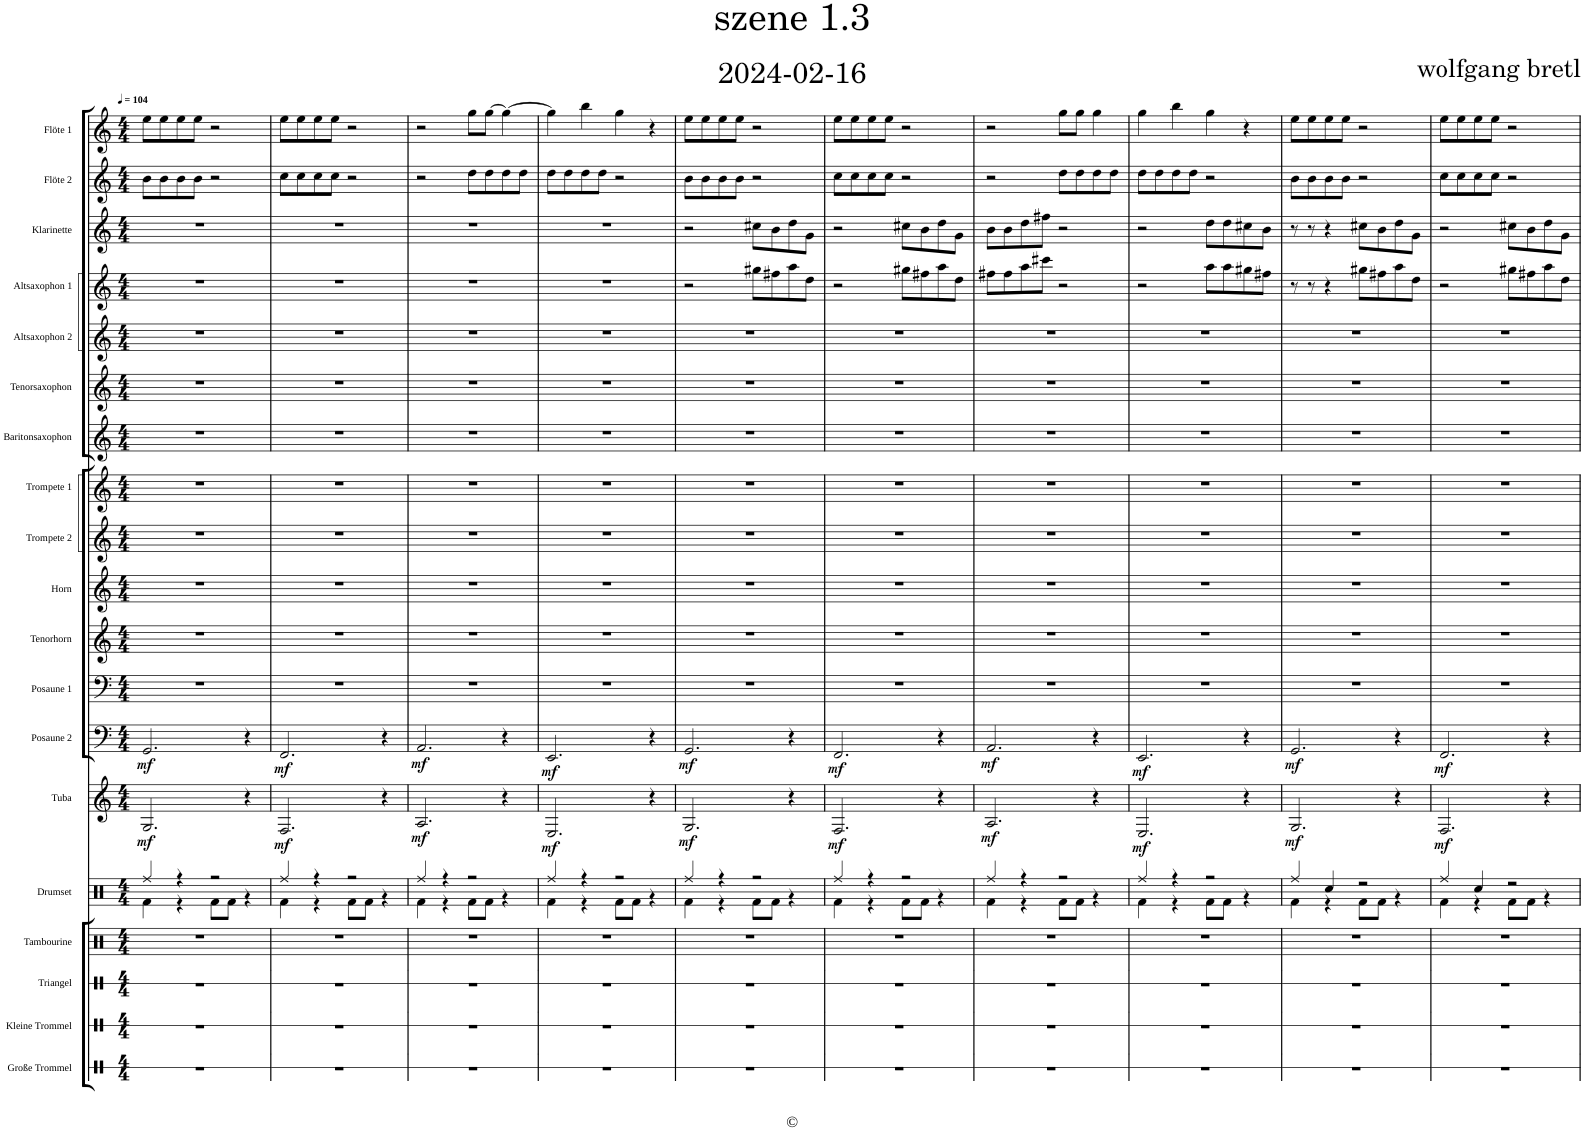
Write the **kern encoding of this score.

**kern	**kern	**kern	**kern	**kern	**kern	**dynam	**kern	**dynam	**kern	**kern	**kern	**kern	**kern	**kern	**kern	**kern	**kern	**kern	**kern	**kern
*part19	*part18	*part17	*part16	*part15	*part14	*part14	*part13	*part13	*part12	*part11	*part10	*part9	*part8	*part7	*part6	*part5	*part4	*part3	*part2	*part1
*staff19	*staff18	*staff17	*staff16	*staff15	*staff14	*staff14	*staff13	*staff13	*staff12	*staff11	*staff10	*staff9	*staff8	*staff7	*staff6	*staff5	*staff4	*staff3	*staff2	*staff1
*I"Große Trommel	*I"Kleine Trommel	*I"Triangel	*I"Tambourine	*I"Drumset	*I"Tuba	*	*I"Posaune 2	*	*I"Posaune 1	*I"Tenorhorn	*I"Horn	*I"Trompete 2	*I"Trompete 1	*I"Baritonsaxophon	*I"Tenorsaxophon	*I"Altsaxophon 2	*I"Altsaxophon 1	*I"Klarinette	*I"Flöte 2	*I"Flöte 1
*I'Gr. Tr.	*I'Kl. Tr.	*I'Trgl.	*I'Tamb.	*I'D. Set	*I'Tub.	*	*I'Pos. 2	*	*I'Pos 1	*I'Thrn.	*I'Horn	*I'Trp. 2	*I'Trp. 1	*I'Barsax.	*I'Tensax.	*I'Altsax. 2	*I'Altsax. 1	*I'Klar.	*I'Fl. 2	*I'Fl. 1
*stria1	*stria1	*stria1	*	*	*	*	*	*	*	*	*	*	*	*	*	*	*	*	*	*
*clefX	*clefX	*clefX	*clefX	*clefX	*clefG2	*	*clefF4	*	*clefF4	*clefG2	*clefG2	*clefG2	*clefG2	*clefG2	*clefG2	*clefG2	*clefG2	*clefG2	*clefG2	*clefG2
*	*	*	*	*	*	*	*	*	*	*Trd8c14	*Trd4c7	*Trd1c2	*Trd1c2	*Trd12c21	*Trd8c14	*Trd5c9	*Trd5c9	*Trd1c2	*	*
*k[]	*k[]	*k[]	*k[]	*k[]	*k[]	*	*k[]	*	*k[]	*k[]	*k[]	*k[]	*k[]	*k[]	*k[]	*k[]	*k[]	*k[]	*k[]	*k[]
*M4/4	*M4/4	*M4/4	*M4/4	*M4/4	*M4/4	*	*M4/4	*	*M4/4	*M4/4	*M4/4	*M4/4	*M4/4	*M4/4	*M4/4	*M4/4	*M4/4	*M4/4	*M4/4	*M4/4
*MM104	*MM104	*MM104	*MM104	*MM104	*MM104	*	*MM104	*	*MM104	*MM104	*MM104	*MM104	*MM104	*MM104	*MM104	*MM104	*MM104	*MM104	*MM104	*MM104
=1	=1	=1	=1	=1	=1	=1	=1	=1	=1	=1	=1	=1	=1	=1	=1	=1	=1	=1	=1	=1
*	*	*	*	*^	*	*	*	*	*	*	*	*	*	*	*	*	*	*	*	*
!	!	!	!	!	!	!	!LO:DY:b	!	!LO:DY:b	!	!	!	!	!	!	!	!	!	!	!	!
1r	1r	1r	1r	4Rff/	4Rf\	2.G/	mf	2.GG/	mf	1r	1r	1r	1r	1r	1r	1r	1r	1r	1r	8b\L	8ee\L
.	.	.	.	.	.	.	.	.	.	.	.	.	.	.	.	.	.	.	.	8b\	8ee\
.	.	.	.	4r	4r	.	.	.	.	.	.	.	.	.	.	.	.	.	.	8b\	8ee\
.	.	.	.	.	.	.	.	.	.	.	.	.	.	.	.	.	.	.	.	8b\J	8ee\J
.	.	.	.	2r	8Rf\L	.	.	.	.	.	.	.	.	.	.	.	.	.	.	2r	2r
.	.	.	.	.	8Rf\J	.	.	.	.	.	.	.	.	.	.	.	.	.	.	.	.
.	.	.	.	.	4r	4r	.	4r	.	.	.	.	.	.	.	.	.	.	.	.	.
=2	=2	=2	=2	=2	=2	=2	=2	=2	=2	=2	=2	=2	=2	=2	=2	=2	=2	=2	=2	=2	=2
!	!	!	!	!	!	!	!LO:DY:b	!	!LO:DY:b	!	!	!	!	!	!	!	!	!	!	!	!
1r	1r	1r	1r	4Rff/	4Rf\	2.F/	mf	2.FF/	mf	1r	1r	1r	1r	1r	1r	1r	1r	1r	1r	8cc\L	8ee\L
.	.	.	.	.	.	.	.	.	.	.	.	.	.	.	.	.	.	.	.	8cc\	8ee\
.	.	.	.	4r	4r	.	.	.	.	.	.	.	.	.	.	.	.	.	.	8cc\	8ee\
.	.	.	.	.	.	.	.	.	.	.	.	.	.	.	.	.	.	.	.	8cc\J	8ee\J
.	.	.	.	2r	8Rf\L	.	.	.	.	.	.	.	.	.	.	.	.	.	.	2r	2r
.	.	.	.	.	8Rf\J	.	.	.	.	.	.	.	.	.	.	.	.	.	.	.	.
.	.	.	.	.	4r	4r	.	4r	.	.	.	.	.	.	.	.	.	.	.	.	.
=3	=3	=3	=3	=3	=3	=3	=3	=3	=3	=3	=3	=3	=3	=3	=3	=3	=3	=3	=3	=3	=3
!	!	!	!	!	!	!	!LO:DY:b	!	!LO:DY:b	!	!	!	!	!	!	!	!	!	!	!	!
1r	1r	1r	1r	4Rff/	4Rf\	2.A/	mf	2.AA/	mf	1r	1r	1r	1r	1r	1r	1r	1r	1r	1r	2r	2r
.	.	.	.	4r	4r	.	.	.	.	.	.	.	.	.	.	.	.	.	.	.	.
.	.	.	.	2r	8Rf\L	.	.	.	.	.	.	.	.	.	.	.	.	.	.	8dd\L	8gg\L
.	.	.	.	.	8Rf\J	.	.	.	.	.	.	.	.	.	.	.	.	.	.	8dd\	[8gg\J
.	.	.	.	.	4r	4r	.	4r	.	.	.	.	.	.	.	.	.	.	.	8dd\	4gg\_
.	.	.	.	.	.	.	.	.	.	.	.	.	.	.	.	.	.	.	.	8dd\J	.
=4	=4	=4	=4	=4	=4	=4	=4	=4	=4	=4	=4	=4	=4	=4	=4	=4	=4	=4	=4	=4	=4
!	!	!	!	!	!	!	!LO:DY:b	!	!LO:DY:b	!	!	!	!	!	!	!	!	!	!	!	!
1r	1r	1r	1r	4Rff/	4Rf\	2.E/	mf	2.EE/	mf	1r	1r	1r	1r	1r	1r	1r	1r	1r	1r	8dd\L	4gg\]
.	.	.	.	.	.	.	.	.	.	.	.	.	.	.	.	.	.	.	.	8dd\	.
.	.	.	.	4r	4r	.	.	.	.	.	.	.	.	.	.	.	.	.	.	8dd\	4bb\
.	.	.	.	.	.	.	.	.	.	.	.	.	.	.	.	.	.	.	.	8dd\J	.
.	.	.	.	2r	8Rf\L	.	.	.	.	.	.	.	.	.	.	.	.	.	.	2r	4gg\
.	.	.	.	.	8Rf\J	.	.	.	.	.	.	.	.	.	.	.	.	.	.	.	.
.	.	.	.	.	4r	4r	.	4r	.	.	.	.	.	.	.	.	.	.	.	.	4r
=5	=5	=5	=5	=5	=5	=5	=5	=5	=5	=5	=5	=5	=5	=5	=5	=5	=5	=5	=5	=5	=5
!	!	!	!	!	!	!	!LO:DY:b	!	!LO:DY:b	!	!	!	!	!	!	!	!	!	!	!	!
1r	1r	1r	1r	4Rff/	4Rf\	2.G/	mf	2.GG/	mf	1r	1r	1r	1r	1r	1r	1r	1r	2r	2r	8b\L	8ee\L
.	.	.	.	.	.	.	.	.	.	.	.	.	.	.	.	.	.	.	.	8b\	8ee\
.	.	.	.	4r	4r	.	.	.	.	.	.	.	.	.	.	.	.	.	.	8b\	8ee\
.	.	.	.	.	.	.	.	.	.	.	.	.	.	.	.	.	.	.	.	8b\J	8ee\J
.	.	.	.	2r	8Rf\L	.	.	.	.	.	.	.	.	.	.	.	.	8gg#X\L	8cc#X\L	2r	2r
.	.	.	.	.	8Rf\J	.	.	.	.	.	.	.	.	.	.	.	.	8ff#X\	8b\	.	.
.	.	.	.	.	4r	4r	.	4r	.	.	.	.	.	.	.	.	.	8aa\	8dd\	.	.
.	.	.	.	.	.	.	.	.	.	.	.	.	.	.	.	.	.	8dd\J	8g\J	.	.
=6	=6	=6	=6	=6	=6	=6	=6	=6	=6	=6	=6	=6	=6	=6	=6	=6	=6	=6	=6	=6	=6
!	!	!	!	!	!	!	!LO:DY:b	!	!LO:DY:b	!	!	!	!	!	!	!	!	!	!	!	!
1r	1r	1r	1r	4Rff/	4Rf\	2.F/	mf	2.FF/	mf	1r	1r	1r	1r	1r	1r	1r	1r	2r	2r	8cc\L	8ee\L
.	.	.	.	.	.	.	.	.	.	.	.	.	.	.	.	.	.	.	.	8cc\	8ee\
.	.	.	.	4r	4r	.	.	.	.	.	.	.	.	.	.	.	.	.	.	8cc\	8ee\
.	.	.	.	.	.	.	.	.	.	.	.	.	.	.	.	.	.	.	.	8cc\J	8ee\J
.	.	.	.	2r	8Rf\L	.	.	.	.	.	.	.	.	.	.	.	.	8gg#X\L	8cc#X\L	2r	2r
.	.	.	.	.	8Rf\J	.	.	.	.	.	.	.	.	.	.	.	.	8ff#X\	8b\	.	.
.	.	.	.	.	4r	4r	.	4r	.	.	.	.	.	.	.	.	.	8aa\	8dd\	.	.
.	.	.	.	.	.	.	.	.	.	.	.	.	.	.	.	.	.	8dd\J	8g\J	.	.
=7	=7	=7	=7	=7	=7	=7	=7	=7	=7	=7	=7	=7	=7	=7	=7	=7	=7	=7	=7	=7	=7
!	!	!	!	!	!	!	!LO:DY:b	!	!LO:DY:b	!	!	!	!	!	!	!	!	!	!	!	!
1r	1r	1r	1r	4Rff/	4Rf\	2.A/	mf	2.AA/	mf	1r	1r	1r	1r	1r	1r	1r	1r	8ff#X\L	8b\L	2r	2r
.	.	.	.	.	.	.	.	.	.	.	.	.	.	.	.	.	.	8ff#\	8b\	.	.
.	.	.	.	4r	4r	.	.	.	.	.	.	.	.	.	.	.	.	8aa\	8dd\	.	.
.	.	.	.	.	.	.	.	.	.	.	.	.	.	.	.	.	.	8ccc#X\J	8ff#X\J	.	.
.	.	.	.	2r	8Rf\L	.	.	.	.	.	.	.	.	.	.	.	.	2r	2r	8dd\L	8gg\L
.	.	.	.	.	8Rf\J	.	.	.	.	.	.	.	.	.	.	.	.	.	.	8dd\	8gg\J
.	.	.	.	.	4r	4r	.	4r	.	.	.	.	.	.	.	.	.	.	.	8dd\	4gg\
.	.	.	.	.	.	.	.	.	.	.	.	.	.	.	.	.	.	.	.	8dd\J	.
=8	=8	=8	=8	=8	=8	=8	=8	=8	=8	=8	=8	=8	=8	=8	=8	=8	=8	=8	=8	=8	=8
!	!	!	!	!	!	!	!LO:DY:b	!	!LO:DY:b	!	!	!	!	!	!	!	!	!	!	!	!
1r	1r	1r	1r	4Rff/	4Rf\	2.E/	mf	2.EE/	mf	1r	1r	1r	1r	1r	1r	1r	1r	2r	2r	8dd\L	4gg\
.	.	.	.	.	.	.	.	.	.	.	.	.	.	.	.	.	.	.	.	8dd\	.
.	.	.	.	4r	4r	.	.	.	.	.	.	.	.	.	.	.	.	.	.	8dd\	4bb\
.	.	.	.	.	.	.	.	.	.	.	.	.	.	.	.	.	.	.	.	8dd\J	.
.	.	.	.	2r	8Rf\L	.	.	.	.	.	.	.	.	.	.	.	.	8aa\L	8dd\L	2r	4gg\
.	.	.	.	.	8Rf\J	.	.	.	.	.	.	.	.	.	.	.	.	8aa\	8dd\	.	.
.	.	.	.	.	4r	4r	.	4r	.	.	.	.	.	.	.	.	.	8gg#X\	8cc#X\	.	4r
.	.	.	.	.	.	.	.	.	.	.	.	.	.	.	.	.	.	8ff#X\J	8b\J	.	.
=9	=9	=9	=9	=9	=9	=9	=9	=9	=9	=9	=9	=9	=9	=9	=9	=9	=9	=9	=9	=9	=9
!	!	!	!	!	!	!	!LO:DY:b	!	!LO:DY:b	!	!	!	!	!	!	!	!	!	!	!	!
1r	1r	1r	1r	4Rff/	4Rf\	2.G/	mf	2.GG/	mf	1r	1r	1r	1r	1r	1r	1r	1r	8r	8r	8b\L	8ee\L
.	.	.	.	.	.	.	.	.	.	.	.	.	.	.	.	.	.	8r	8r	8b\	8ee\
.	.	.	.	4Rcc/	4r	.	.	.	.	.	.	.	.	.	.	.	.	4r	4r	8b\	8ee\
.	.	.	.	.	.	.	.	.	.	.	.	.	.	.	.	.	.	.	.	8b\J	8ee\J
.	.	.	.	2r	8Rf\L	.	.	.	.	.	.	.	.	.	.	.	.	8gg#X\L	8cc#X\L	2r	2r
.	.	.	.	.	8Rf\J	.	.	.	.	.	.	.	.	.	.	.	.	8ff#X\	8b\	.	.
.	.	.	.	.	4r	4r	.	4r	.	.	.	.	.	.	.	.	.	8aa\	8dd\	.	.
.	.	.	.	.	.	.	.	.	.	.	.	.	.	.	.	.	.	8dd\J	8g\J	.	.
=10	=10	=10	=10	=10	=10	=10	=10	=10	=10	=10	=10	=10	=10	=10	=10	=10	=10	=10	=10	=10	=10
!	!	!	!	!	!	!	!LO:DY:b	!	!LO:DY:b	!	!	!	!	!	!	!	!	!	!	!	!
1r	1r	1r	1r	4Rff/	4Rf\	2.F/	mf	2.FF/	mf	1r	1r	1r	1r	1r	1r	1r	1r	2r	2r	8cc\L	8ee\L
.	.	.	.	.	.	.	.	.	.	.	.	.	.	.	.	.	.	.	.	8cc\	8ee\
.	.	.	.	4Rcc/	4r	.	.	.	.	.	.	.	.	.	.	.	.	.	.	8cc\	8ee\
.	.	.	.	.	.	.	.	.	.	.	.	.	.	.	.	.	.	.	.	8cc\J	8ee\J
.	.	.	.	2r	8Rf\L	.	.	.	.	.	.	.	.	.	.	.	.	8gg#X\L	8cc#X\L	2r	2r
.	.	.	.	.	8Rf\J	.	.	.	.	.	.	.	.	.	.	.	.	8ff#X\	8b\	.	.
.	.	.	.	.	4r	4r	.	4r	.	.	.	.	.	.	.	.	.	8aa\	8dd\	.	.
.	.	.	.	.	.	.	.	.	.	.	.	.	.	.	.	.	.	8dd\J	8g\J	.	.
*	*	*	*	*v	*v	*	*	*	*	*	*	*	*	*	*	*	*	*	*	*	*
=	=	=	=	=	=	=	=	=	=	=	=	=	=	=	=	=	=	=	=	=
*-	*-	*-	*-	*-	*-	*-	*-	*-	*-	*-	*-	*-	*-	*-	*-	*-	*-	*-	*-	*-
